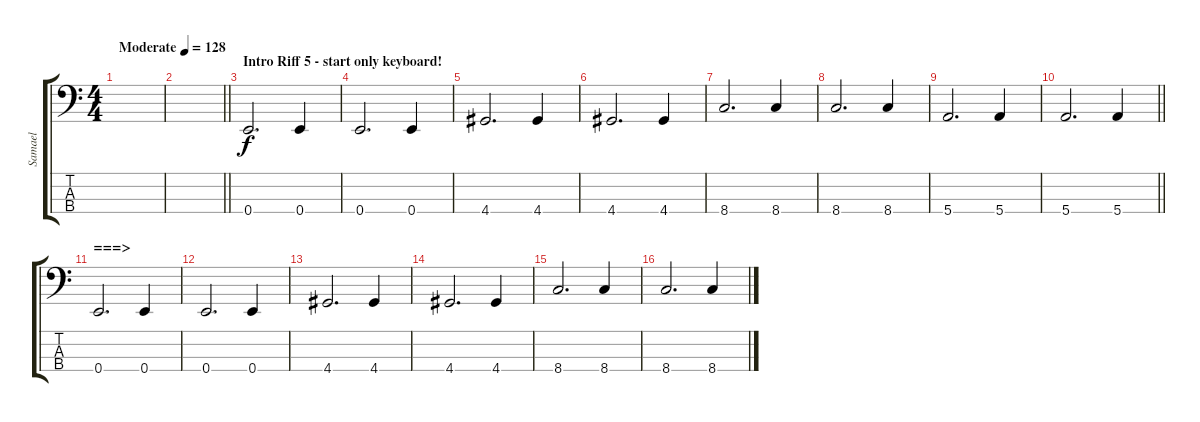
\track ("Samael" "Samael") {instrument electricbassfinger}
\staff {score tabs}
\tuning (G2 D2 A1 E1) {hide}
\ts (4 4)
\tempo (128 "Moderate")
\clef f4
\ks c
|
\barLineRight lightlight
|
\section ("" "Intro Riff 5 - start only keyboard!")
0.4.2{d} 0.4.4 |
0.4.2{d} 0.4.4 |
4.4.2{d} 4.4.4 |
4.4.2{d} 4.4.4 |
8.4.2{d} 8.4.4 |
8.4.2{d} 8.4.4 |
5.4.2{d} 5.4.4 |
\barLineRight lightlight
5.4.2{d} 5.4.4 |
\section ("" "===>")
0.4.2{d} 0.4.4 |
0.4.2{d} 0.4.4 |
4.4.2{d} 4.4.4 |
4.4.2{d} 4.4.4 |
8.4.2{d} 8.4.4 |
8.4.2{d} 8.4.4
